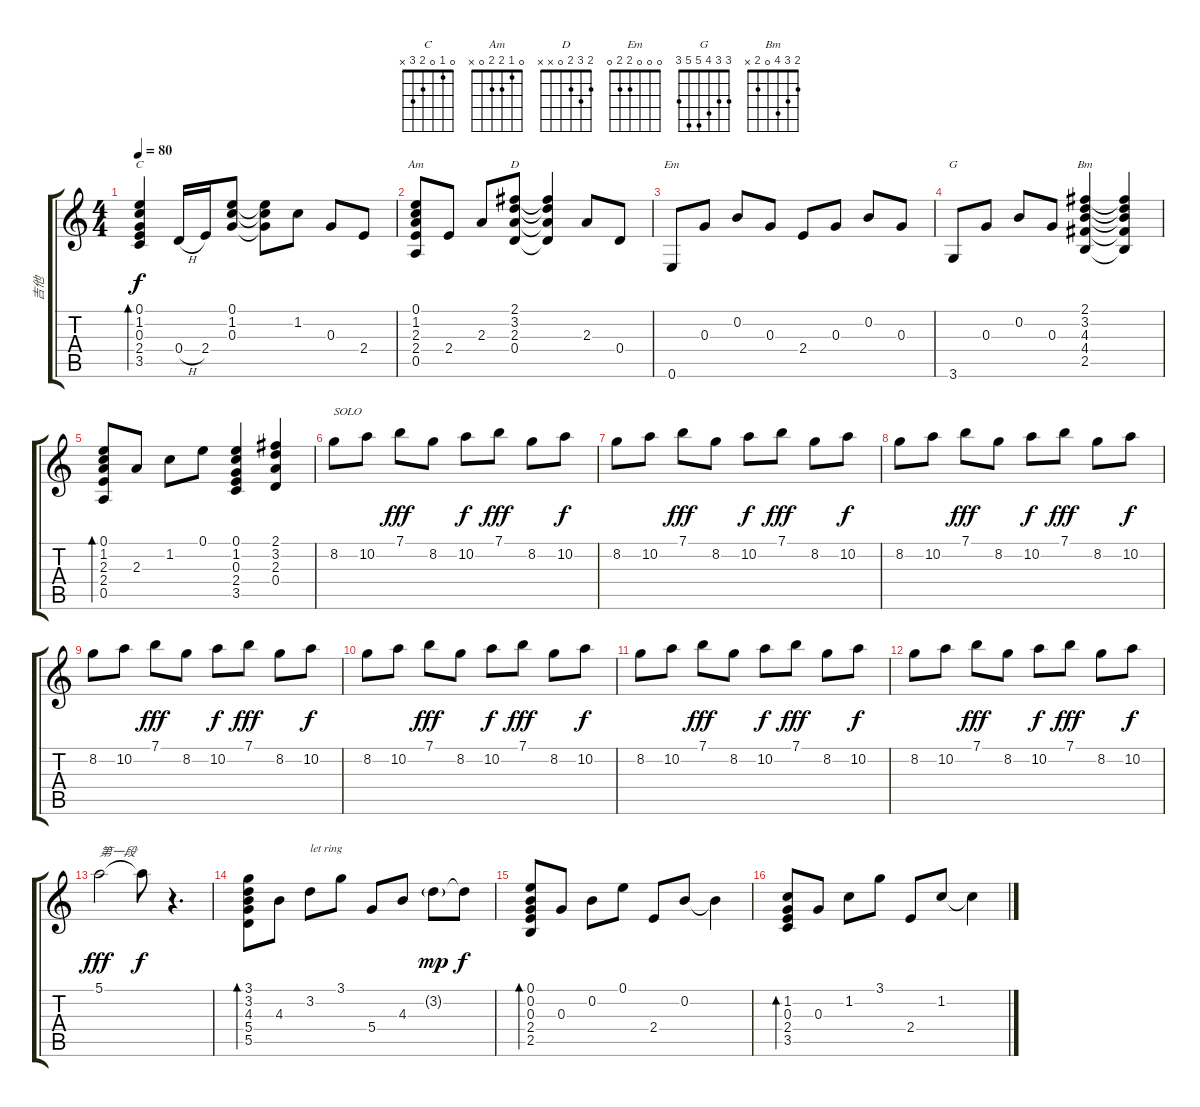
\track ("吉他" "吉他") {instrument distortionguitar}
\staff {score tabs}
\tuning (E4 B3 G3 D3 A2 E2) {hide}
\chord ("C" 0 1 0 2 3 x)
\chord ("Am" 0 1 2 2 0 x)
\chord ("D" 2 3 2 0 x x)
\chord ("Em" 0 0 0 2 2 0)
\chord ("G" 3 3 4 5 5 3)
\chord ("Bm" 2 3 4 0 2 x)
\ts (4 4)
\tempo 80
\clef g2
\ks c
(0.1 1.2 0.3 2.4 3.5).4{bd 120 ch "C" dy f} 0.4{h}.16 2.4.16 (0.1 1.2 0.3).8 (0.1{t} 1.2{t} 0.3{t}).8 1.2.8 0.3.8 2.4.8 |
(0.1 1.2 2.3 2.4 0.5).8{ch "Am"} 2.4.8 2.3.8 (2.1 3.2 2.3 0.4).8{ch "D"} (2.1{t} 3.2{t} 2.3{t} 0.4{t}).4 2.3.8 0.4.8 |
0.6.8{ch "Em"} 0.3.8 0.2.8 0.3.8 2.4.8 0.3.8 0.2.8 0.3.8 |
3.6.8{ch "G"} 0.3.8 0.2.8 0.3.8 (2.1 3.2 4.3 4.4 2.5).4{ch "Bm"} (2.1{t} 3.2{t} 4.3{t} 4.4{t} 2.5{t}).4 |
(0.1 1.2 2.3 2.4 0.5).8{bd 120} 2.3.8 1.2.8 0.1.8 (0.1 1.2 0.3 2.4 3.5).4 (2.1 3.2 2.3 0.4).4 |
8.2.8{txt "SOLO"} 10.2.8 7.1.8{dy fff} 8.2.8 10.2.8{dy f} 7.1.8{dy fff} 8.2.8 10.2.8{dy f} |
8.2.8 10.2.8 7.1.8{dy fff} 8.2.8 10.2.8{dy f} 7.1.8{dy fff} 8.2.8 10.2.8{dy f} |
8.2.8 10.2.8 7.1.8{dy fff} 8.2.8 10.2.8{dy f} 7.1.8{dy fff} 8.2.8 10.2.8{dy f} |
8.2.8 10.2.8 7.1.8{dy fff} 8.2.8 10.2.8{dy f} 7.1.8{dy fff} 8.2.8 10.2.8{dy f} |
8.2.8 10.2.8 7.1.8{dy fff} 8.2.8 10.2.8{dy f} 7.1.8{dy fff} 8.2.8 10.2.8{dy f} |
8.2.8 10.2.8 7.1.8{dy fff} 8.2.8 10.2.8{dy f} 7.1.8{dy fff} 8.2.8 10.2.8{dy f} |
8.2.8 10.2.8 7.1.8{dy fff} 8.2.8 10.2.8{dy f} 7.1.8{dy fff} 8.2.8 10.2.8{dy f} |
5.1.2{txt "第一段" dy fff} 5.1{t}.8{dy f} r.4{d} |
(3.1 3.2 4.3 5.4 5.5).8{bd 120} 4.3.8 3.2.8{txt "let ring"} 3.1.8 5.4.8 4.3.8 3.2{g}.8{dy mp} 3.2{t}.8{dy f} |
(0.1 0.2 0.3 2.4 2.5).8{bd 120} 0.3.8 0.2.8 0.1.8 2.4.8 0.2.8 0.2{t}.4 |
(1.2 0.3 2.4 3.5).8{bd 120} 0.3.8 1.2.8 3.1.8 2.4.8 1.2.8 1.2{t}.4
